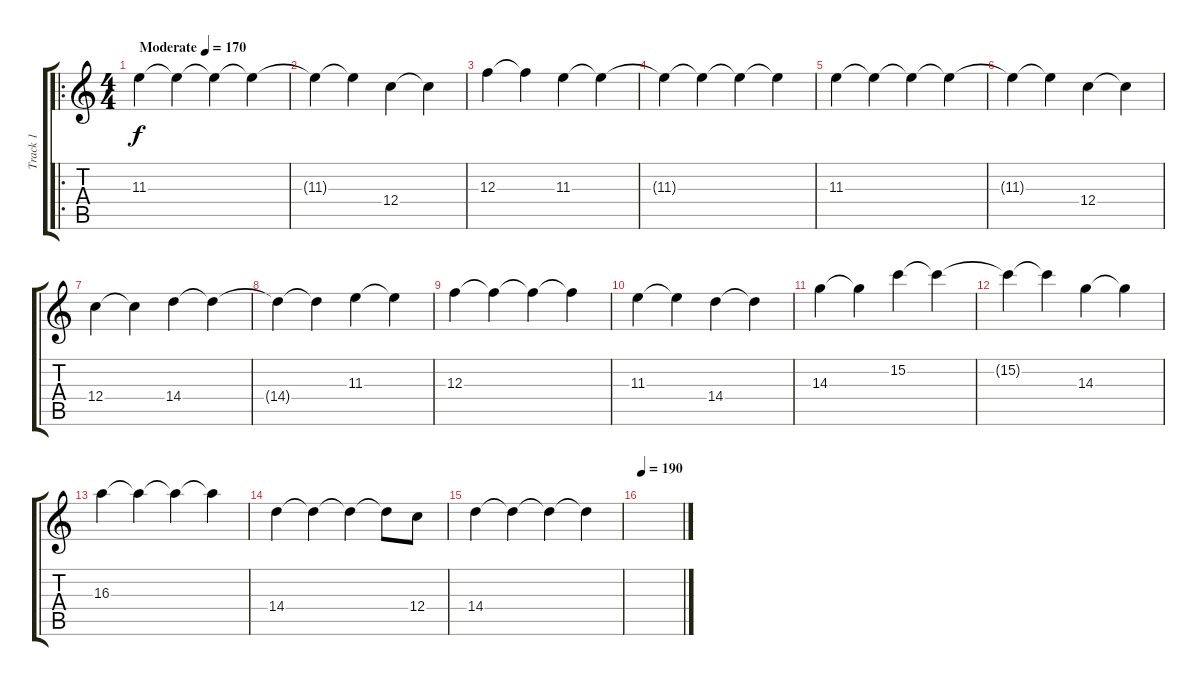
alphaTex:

\track ("Track 1" "Track 1") {instrument distortionguitar}
\staff {score tabs}
\tuning (D4 A3 F3 C3 G2 C2) {hide}
\ro
\ts (4 4)
\tempo (170 "Moderate")
\clef g2
\ks c
11.3.4{dy f instrument distortionguitar} 11.3{t}.4 11.3{t}.4 11.3{t}.4 |
11.3{t}.4 11.3{t}.4 12.4.4 12.4{t}.4 |
12.3.4 12.3{t}.4 11.3.4 11.3{t}.4 |
11.3{t}.4 11.3{t}.4 11.3{t}.4 11.3{t}.4 |
11.3.4 11.3{t}.4 11.3{t}.4 11.3{t}.4 |
11.3{t}.4 11.3{t}.4 12.4.4 12.4{t}.4 |
12.4.4 12.4{t}.4 14.4.4 14.4{t}.4 |
14.4{t}.4 14.4{t}.4 11.3.4 11.3{t}.4 |
12.3.4 12.3{t}.4 12.3{t}.4 12.3{t}.4 |
11.3.4 11.3{t}.4 14.4.4 14.4{t}.4 |
14.3.4 14.3{t}.4 15.2.4 15.2{t}.4 |
15.2{t}.4 15.2{t}.4 14.3.4 14.3{t}.4 |
16.3.4 16.3{t}.4 16.3{t}.4 16.3{t}.4 |
14.4.4 14.4{t}.4 14.4{t}.4 14.4{t}.8 12.4.8 |
14.4.4 14.4{t}.4 14.4{t}.4 14.4{t}.4 |
\tempo 190
